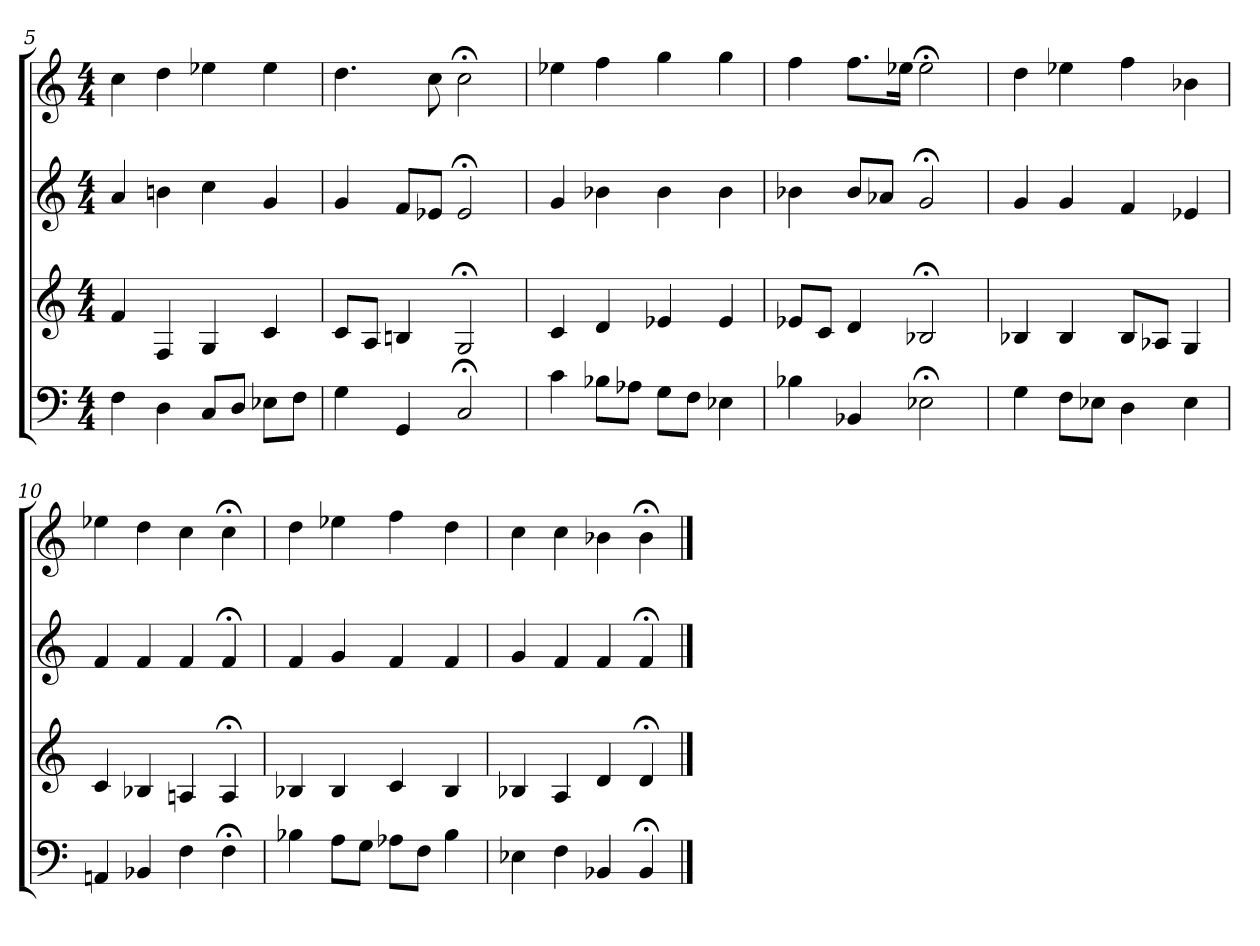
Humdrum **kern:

**kern	**kern	**kern	**kern
*part4	*part3	*part2	*part1
*staff4	*staff3	*staff2	*staff1
*M4/4	*M4/4	*M4/4	*M4/4
=5	=5	=5	=5
4F	4f	4a	4cc
4D	4F	4bn	4dd
8CL	4G	4cc	4ee-X
8DJ	.	.	.
8E-XL	4c	4g	4ee-
8FJ	.	.	.
=6	=6	=6	=6
4G	8cL	4g	4.dd
.	8AJ	.	.
4GG	4Bn	8fL	.
.	.	8e-XJ	8cc
2C;<	2G;<	2e-;<	2cc;<
=7	=7	=7	=7
4c	4c	4g	4ee-X
8B-XL	4d	4b-X	4ff
8A-XJ	.	.	.
8GL	4e-X	4b-	4gg
8FJ	.	.	.
4E-X	4e-	4b-	4gg
=8	=8	=8	=8
4B-X	8e-XL	4b-X	4ff
.	8cJ	.	.
4BB-X	4d	8b-L	8.ffL
.	.	8a-XJ	.
.	.	.	16ee-XJk
2E-X;<	2B-X;<	2g;<	2ee-;<
=9	=9	=9	=9
4G	4B-X	4g	4dd
8FL	4B-	4g	4ee-X
8E-XJ	.	.	.
4D	8B-L	4f	4ff
.	8A-XJ	.	.
4E-	4G	4e-X	4b-X
=10	=10	=10	=10
4AAn	4c	4f	4ee-X
4BB-X	4B-X	4f	4dd
4F	4An	4f	4cc
4F;<	4A;<	4f;<	4cc;<
=11	=11	=11	=11
4B-X	4B-X	4f	4dd
8AL	4B-	4g	4ee-X
8GJ	.	.	.
8A-XL	4c	4f	4ff
8FJ	.	.	.
4B-	4B-	4f	4dd
=12	=12	=12	=12
4E-X	4B-X	4g	4cc
4F	4A	4f	4cc
4BB-X	4d	4f	4b-X
4BB-;<	4d;<	4f;<	4b-;<
==	==	==	==
*-	*-	*-	*-
